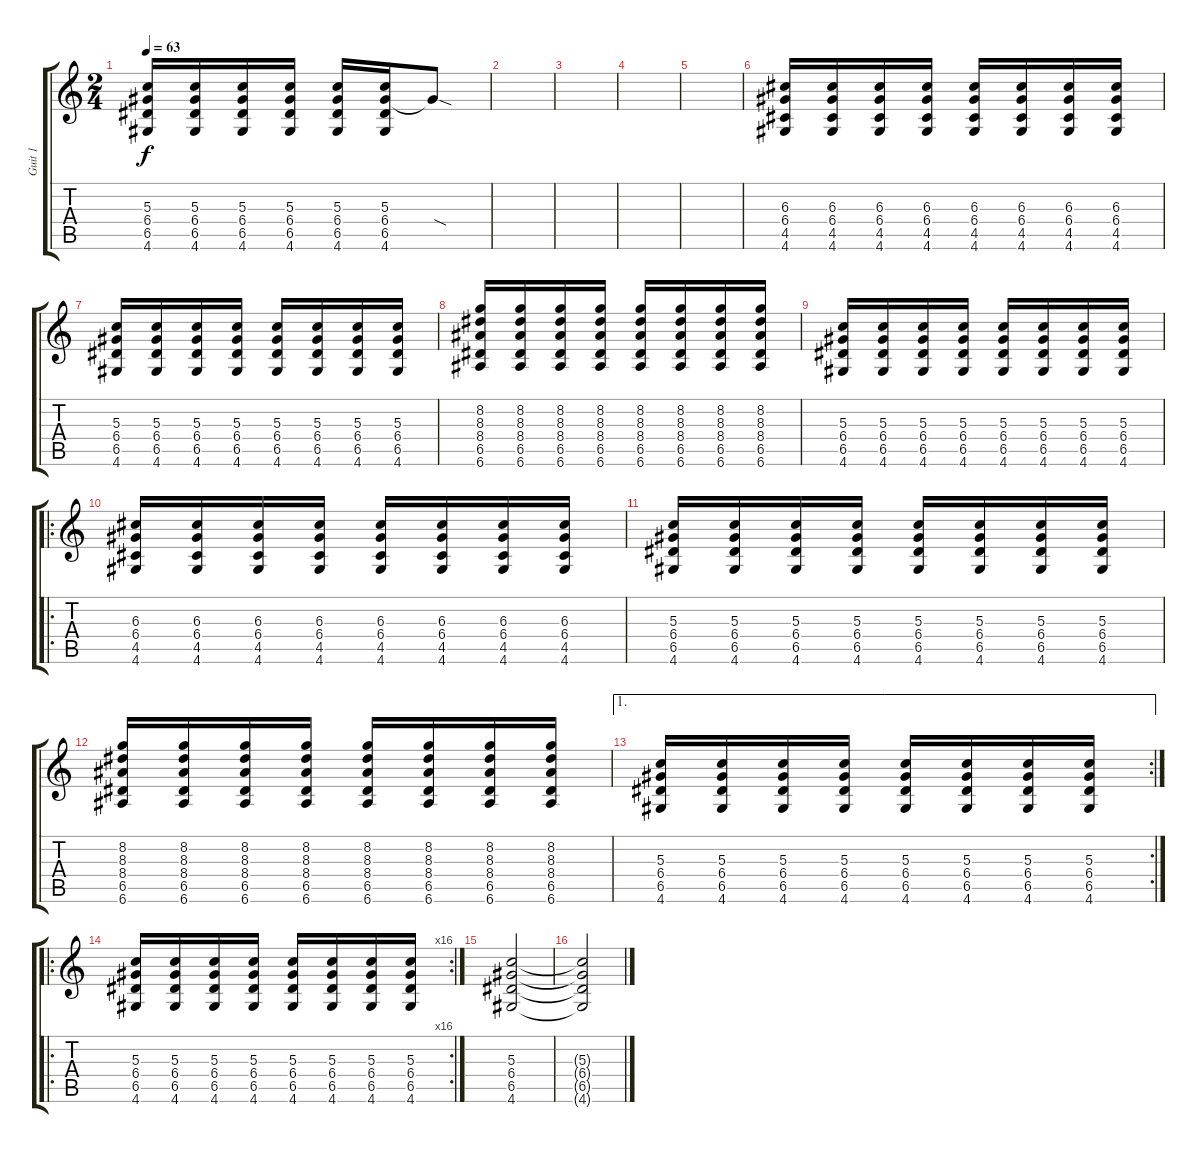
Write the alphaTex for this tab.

\track ("Guit 1" "Guit 1") {instrument overdrivenguitar}
\staff {score tabs}
\tuning (E4 B3 G3 D3 A2 E2) {hide}
\ts (2 4)
\tempo 63
\clef g2
\ks c
(5.3 6.4 6.5 4.6).16{dy f} (5.3 6.4 6.5 4.6).16 (5.3 6.4 6.5 4.6).16 (5.3 6.4 6.5 4.6).16 (5.3 6.4 6.5 4.6).16 (5.3 6.4 6.5 4.6).16 6.4{sod t}.8 |
|
|
|
|
(6.3 6.4 4.5 4.6).16 (6.3 6.4 4.5 4.6).16 (6.3 6.4 4.5 4.6).16 (6.3 6.4 4.5 4.6).16 (6.3 6.4 4.5 4.6).16 (6.3 6.4 4.5 4.6).16 (6.3 6.4 4.5 4.6).16 (6.3 6.4 4.5 4.6).16 |
(5.3 6.4 6.5 4.6).16 (5.3 6.4 6.5 4.6).16 (5.3 6.4 6.5 4.6).16 (5.3 6.4 6.5 4.6).16 (5.3 6.4 6.5 4.6).16 (5.3 6.4 6.5 4.6).16 (5.3 6.4 6.5 4.6).16 (5.3 6.4 6.5 4.6).16 |
(8.2 8.3 8.4 6.5 6.6).16 (8.2 8.3 8.4 6.5 6.6).16 (8.2 8.3 8.4 6.5 6.6).16 (8.2 8.3 8.4 6.5 6.6).16 (8.2 8.3 8.4 6.5 6.6).16 (8.2 8.3 8.4 6.5 6.6).16 (8.2 8.3 8.4 6.5 6.6).16 (8.2 8.3 8.4 6.5 6.6).16 |
(5.3 6.4 6.5 4.6).16 (5.3 6.4 6.5 4.6).16 (5.3 6.4 6.5 4.6).16 (5.3 6.4 6.5 4.6).16 (5.3 6.4 6.5 4.6).16 (5.3 6.4 6.5 4.6).16 (5.3 6.4 6.5 4.6).16 (5.3 6.4 6.5 4.6).16 |
\ro
(6.3 6.4 4.5 4.6).16 (6.3 6.4 4.5 4.6).16 (6.3 6.4 4.5 4.6).16 (6.3 6.4 4.5 4.6).16 (6.3 6.4 4.5 4.6).16 (6.3 6.4 4.5 4.6).16 (6.3 6.4 4.5 4.6).16 (6.3 6.4 4.5 4.6).16 |
(5.3 6.4 6.5 4.6).16 (5.3 6.4 6.5 4.6).16 (5.3 6.4 6.5 4.6).16 (5.3 6.4 6.5 4.6).16 (5.3 6.4 6.5 4.6).16 (5.3 6.4 6.5 4.6).16 (5.3 6.4 6.5 4.6).16 (5.3 6.4 6.5 4.6).16 |
(8.2 8.3 8.4 6.5 6.6).16 (8.2 8.3 8.4 6.5 6.6).16 (8.2 8.3 8.4 6.5 6.6).16 (8.2 8.3 8.4 6.5 6.6).16 (8.2 8.3 8.4 6.5 6.6).16 (8.2 8.3 8.4 6.5 6.6).16 (8.2 8.3 8.4 6.5 6.6).16 (8.2 8.3 8.4 6.5 6.6).16 |
\ae 1
\rc 2
(5.3 6.4 6.5 4.6).16 (5.3 6.4 6.5 4.6).16 (5.3 6.4 6.5 4.6).16 (5.3 6.4 6.5 4.6).16 (5.3 6.4 6.5 4.6).16 (5.3 6.4 6.5 4.6).16 (5.3 6.4 6.5 4.6).16 (5.3 6.4 6.5 4.6).16 |
\ro
\rc 16
(5.3 6.4 6.5 4.6).16 (5.3 6.4 6.5 4.6).16 (5.3 6.4 6.5 4.6).16 (5.3 6.4 6.5 4.6).16 (5.3 6.4 6.5 4.6).16 (5.3 6.4 6.5 4.6).16 (5.3 6.4 6.5 4.6).16 (5.3 6.4 6.5 4.6).16 |
(5.3 6.4 6.5 4.6).2 |
(5.3{t} 6.4{t} 6.5{t} 4.6{t}).2
